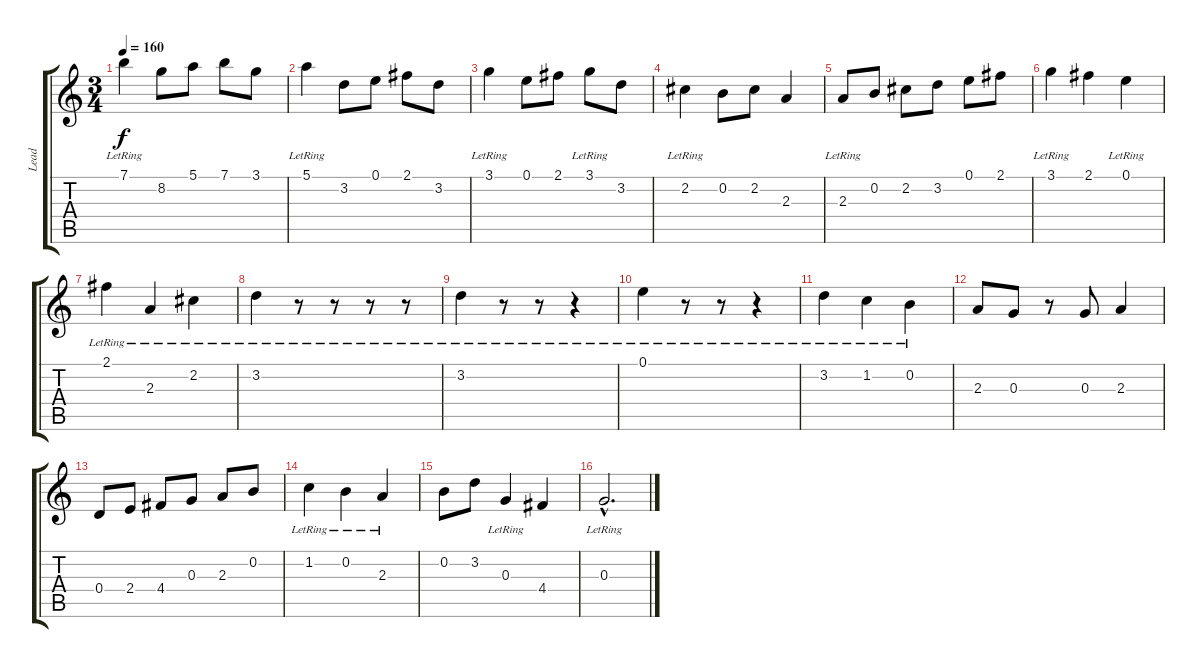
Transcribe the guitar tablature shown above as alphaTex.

\track ("Lead" "Lead") {instrument distortionguitar}
\staff {score tabs}
\tuning (E4 B3 G3 D3 A2 E2) {hide}
\ts (3 4)
\tempo 160
\clef g2
\ks c
7.1{lr}.4{dy f} 8.2.8 5.1.8 7.1.8 3.1.8 |
5.1{lr}.4 3.2.8 0.1.8 2.1.8 3.2.8 |
3.1{lr}.4 0.1.8 2.1.8 3.1{lr}.8 3.2.8 |
2.2{lr}.4 0.2.8 2.2.8 2.3.4 |
2.3{lr}.8 0.2.8 2.2.8 3.2.8 0.1.8 2.1.8 |
3.1{lr}.4 2.1.4 0.1{lr}.4 |
2.1{lr}.4 2.3{lr}.4 2.2{lr}.4 |
3.2{lr}.4 r.8 r.8 r.8 r.8 |
3.2{lr}.4 r.8 r.8 r.4 |
0.1{lr}.4 r.8 r.8 r.4 |
3.2{lr}.4 1.2{lr}.4 0.2{lr}.4 |
2.3.8 0.3.8 r.8 0.3.8 2.3.4 |
0.4.8 2.4.8 4.4.8 0.3.8 2.3.8 0.2.8 |
1.2{lr}.4 0.2{lr}.4 2.3{lr}.4 |
0.2.8 3.2.8 0.3{lr}.4 4.4.4 |
0.3{hac lr}.2{d}
